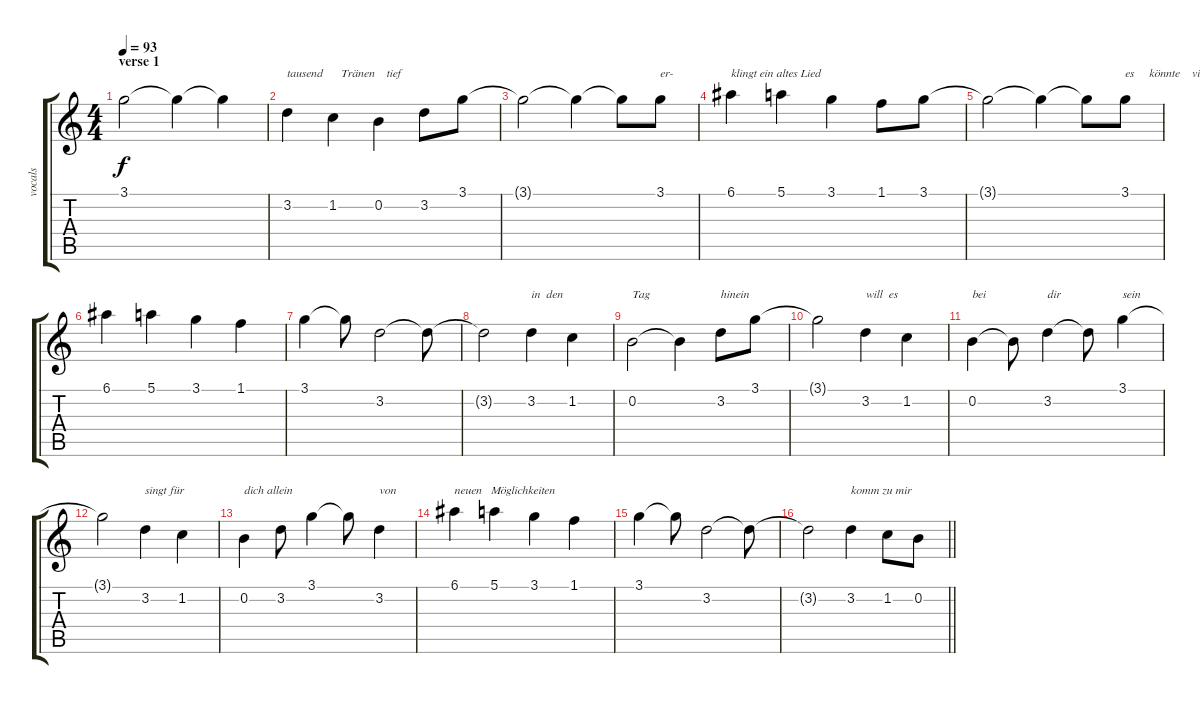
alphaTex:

\track ("vocals" "vocals") {instrument electricguitarjazz}
\staff {score tabs}
\tuning (E4 B3 G3 D3 A2 E2) {hide}
\ts (4 4)
\section ("" "verse 1")
\tempo 93
\clef g2
\ks c
3.1{t}.2{dy f} 3.1{t}.4 3.1{t}.4 |
3.2.4{txt "tausend      Tränen    tief"} 1.2.4 0.2.4 3.2.8 3.1.8 |
3.1{t}.2 3.1{t}.4 3.1{t}.8 3.1.8{txt "er-"} |
6.1.4{txt "klingt ein altes Lied"} 5.1.4 3.1.4 1.1.8 3.1.8 |
3.1{t}.2 3.1{t}.4 3.1{t}.8 3.1.8{txt "es     könnte    viel      bedeuten"} |
6.1.4 5.1.4 3.1.4 1.1.4 |
3.1.4 3.1{t}.8 3.2.2 3.2{t}.8 |
3.2{t}.2 3.2.4{txt "in  den"} 1.2.4 |
0.2.2{txt "Tag"} 0.2{t}.4 3.2.8{txt "hinein"} 3.1.8 |
3.1{t}.2 3.2.4{txt "will  es "} 1.2.4 |
0.2.4{txt "bei"} 0.2{t}.8 3.2.4{txt "dir"} 3.2{t}.8 3.1.4{txt "sein"} |
3.1{t}.2 3.2.4{txt "singt für"} 1.2.4 |
0.2.4{txt "dich allein"} 3.2.8 3.1.4 3.1{t}.8 3.2.4{txt "von"} |
6.1.4{txt "neuen   Möglichkeiten"} 5.1.4 3.1.4 1.1.4 |
3.1.4 3.1{t}.8 3.2.2 3.2{t}.8 |
\barLineRight lightlight
3.2{t}.2 3.2.4{txt "komm zu mir"} 1.2.8 0.2.8
